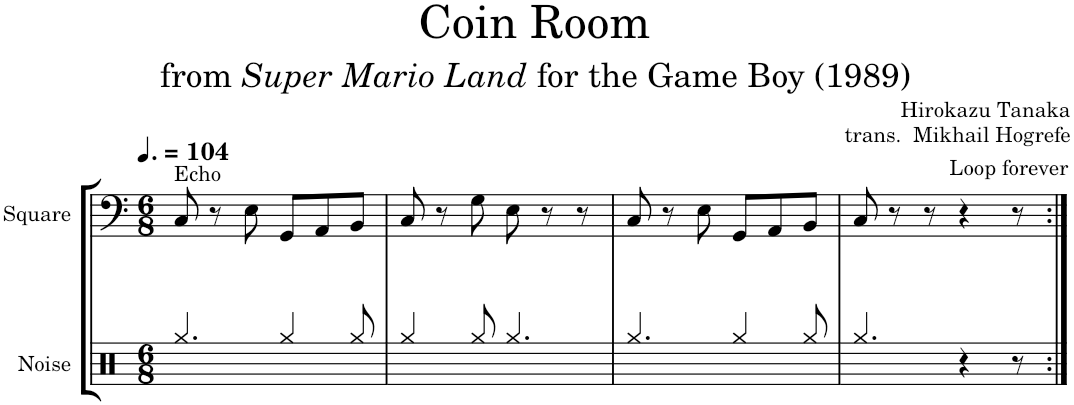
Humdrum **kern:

**kern	**kern	**kern
*part3	*part2	*part1
*staff3	*staff2	*staff1
*I"Noise	*I"Square Synthesizer	*I"Square
*I'N.	*	*I'S.
*	*stria5	*
*clefX	*clefF4	*clefF4
*k[]	*k[]	*k[]
*M6/8	*M6/8	*M6/8
*MM156	*MM156	*MM156
=1	=1	=1
!	!	!LO:TX:a:t=Echo
4.Rgg/	16r	8C/
.	8C	.
.	.	8r
.	8r	.
.	.	8E\
.	8E	.
4Rgg/	.	8GG/L
.	8GG/L	.
.	.	8AA/
.	8AA/	.
8Rgg/	.	8BB/J
.	[16BB/Jk	.
=2	=2	=2
4Rgg/	16BB/KL]	8C/
.	8C/J	.
.	.	8r
.	8r	.
8Rgg/	.	8G\
.	8G	.
4.Rgg/	.	8E\
.	8E	.
.	.	8r
.	8r	.
.	.	8r
.	16r	.
=3	=3	=3
4.Rgg/	16r	8C/
.	8C	.
.	.	8r
.	8r	.
.	.	8E\
.	8E	.
4Rgg/	.	8GG/L
.	8GG/L	.
.	.	8AA/
.	8AA/	.
8Rgg/	.	8BB/J
.	[16BB/Jk	.
=4	=4	=4
4.Rgg/	16BB/KL]	8C/
.	8C/J	.
.	.	8r
.	16r	.
.	8r	8r
!	!	!LO:TX:a:t=Loop forever
4r	4r	4r
8r	8r	8r
=:|!	=:|!	=:|!
*-	*-	*-
